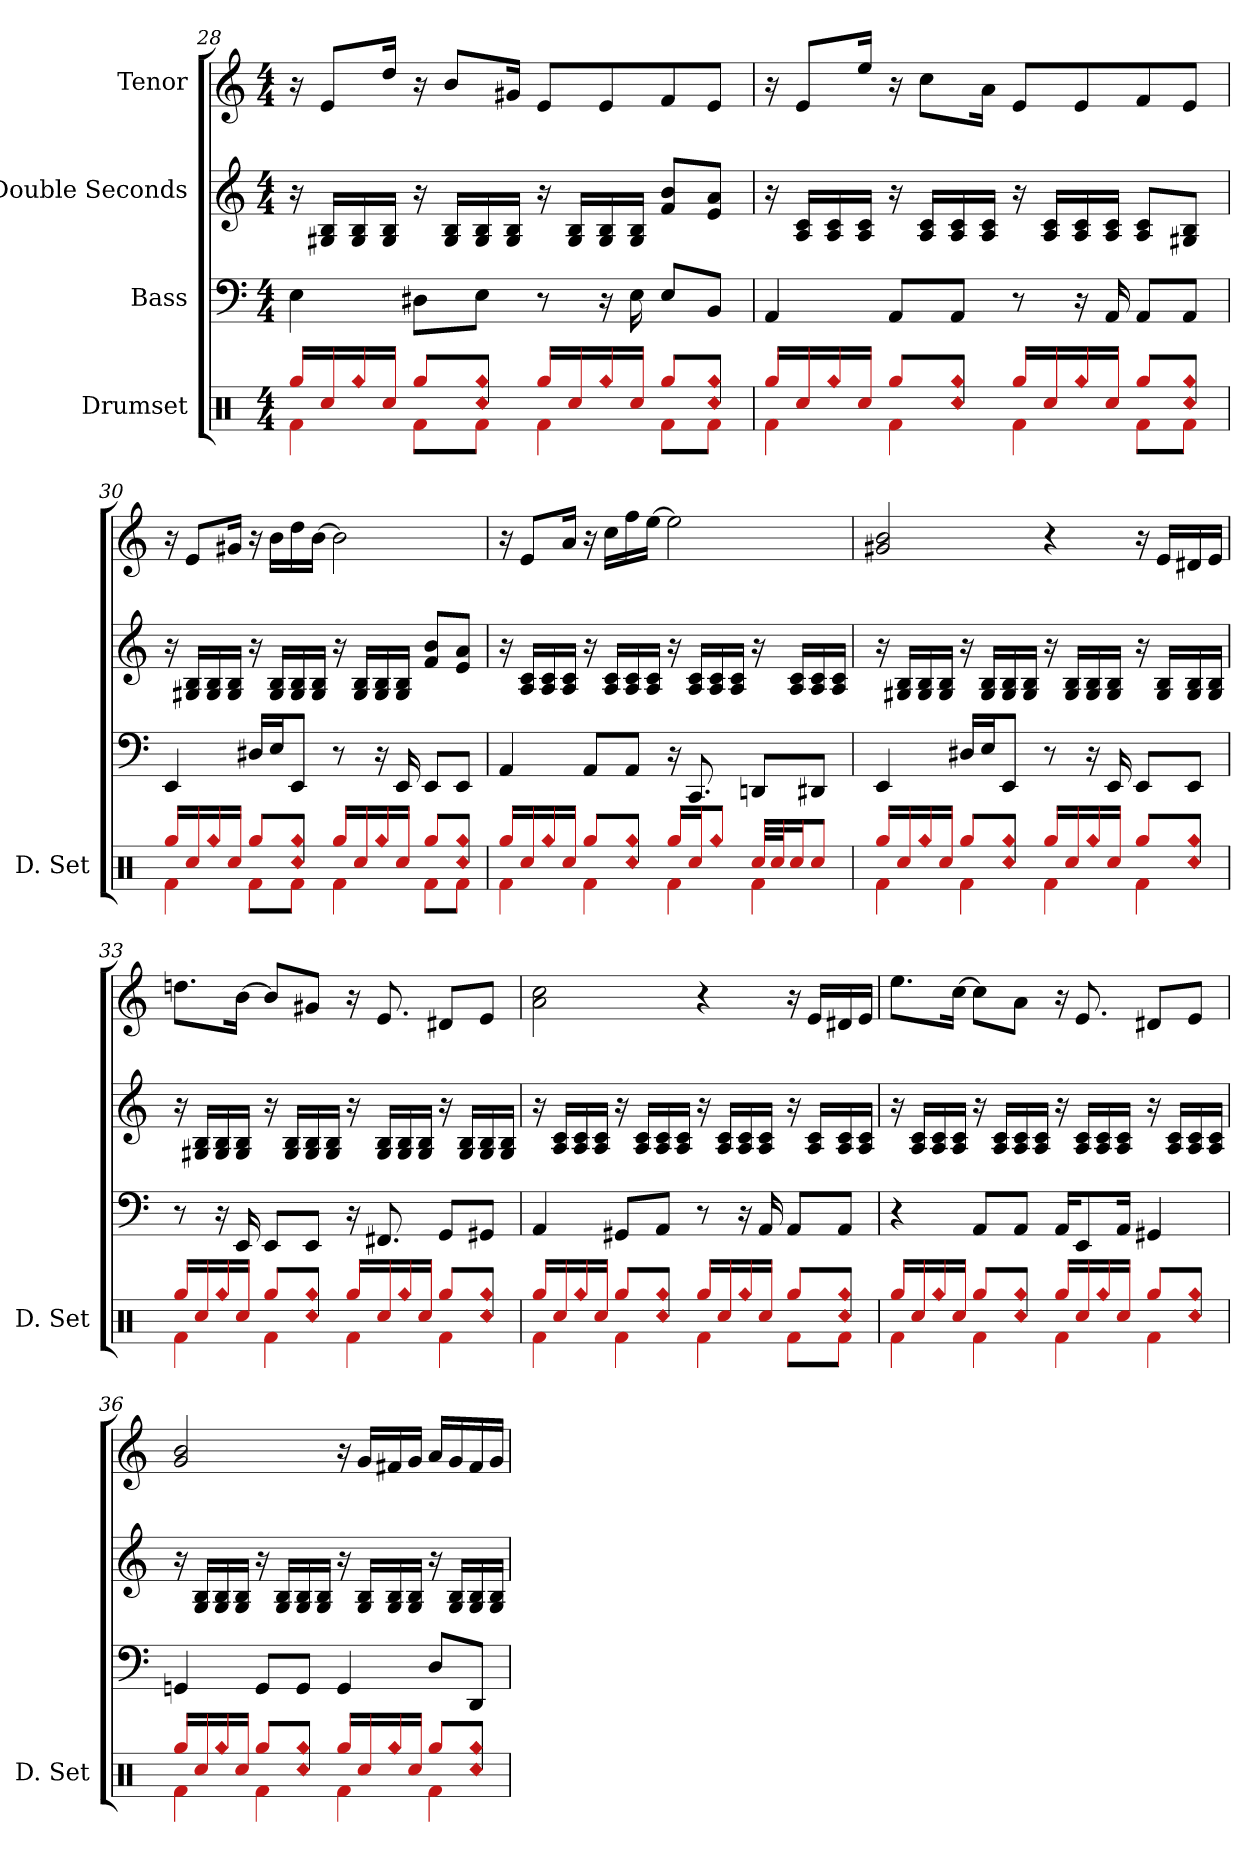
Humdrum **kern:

**kern	**kern	**kern	**kern
*part4	*part3	*part2	*part1
*staff4	*staff3	*staff2	*staff1
*I"Drumset	*I"Bass	*I"Double Seconds	*I"Tenor
*I'D. Set	*	*	*
!!LO:LB:g=z
*clefX	*clefF4	*clefG2	*clefG2
*	*ITrd7c12	*	*
*k[]	*k[]	*k[]	*k[]
*M4/4	*M4/4	*M4/4	*M4/4
=28	=28	=28	=28
*^	*	*	*
16ggi/LL	4fi\	4EEj\	16r	16r
16ccj/	.	.	16G#Xj/ 16Bi/LL	8ej/L
!LO:N:head=diamond	!	!	!	!
16ggi/	.	.	16G#j/ 16Bi/	.
16ccj/JJ	.	.	16G#j/ 16Bi/JJ	16ddj/Jk
8ggi/L	8fi\L	8DD#Xi\L	16r	16r
.	.	.	16G#j/ 16Bi/LL	8bi/L
!LO:N:n=1:head=diamond	!	!	!	!
!LO:N:n=2:head=diamond	!	!	!	!
8ccj/ 8ggi/J	8fi\J	8EEj\J	16G#j/ 16Bi/	.
.	.	.	16G#j/ 16Bi/JJ	16g#Xj/Jk
16ggi/LL	4fi\	8r	16r	8ej/L
16ccj/	.	.	16G#j/ 16Bi/LL	.
!LO:N:head=diamond	!	!	!	!
16ggi/	.	16r	16G#j/ 16Bi/	8ej/
16ccj/JJ	.	16EEj\	16G#j/ 16Bi/JJ	.
8ggi/L	8fi\L	8EEj/L	8fi/ 8bi/L	8fi/
!LO:N:n=1:head=diamond	!	!	!	!
!LO:N:n=2:head=diamond	!	!	!	!
8ccj/ 8ggi/J	8fi\J	8BBBi/J	8ej/ 8ai/J	8ej/J
=29	=29	=29	=29	=29
16ggi/LL	4fi\	4AAAi/	16r	16r
16ccj/	.	.	16Ai/ 16cj/LL	8ej/L
!LO:N:head=diamond	!	!	!	!
16ggi/	.	.	16Ai/ 16cj/	.
16ccj/JJ	.	.	16Ai/ 16cj/JJ	16eej/Jk
8ggi/L	4fi\	8AAAi/L	16r	16r
.	.	.	16Ai/ 16cj/LL	8ccj\L
!LO:N:n=1:head=diamond	!	!	!	!
!LO:N:n=2:head=diamond	!	!	!	!
8ccj/ 8ggi/J	.	8AAAi/J	16Ai/ 16cj/	.
.	.	.	16Ai/ 16cj/JJ	16ai\Jk
16ggi/LL	4fi\	8r	16r	8ej/L
16ccj/	.	.	16Ai/ 16cj/LL	.
!LO:N:head=diamond	!	!	!	!
16ggi/	.	16r	16Ai/ 16cj/	8ej/
16ccj/JJ	.	16AAAi/	16Ai/ 16cj/JJ	.
8ggi/L	8fi\L	8AAAi/L	8Ai/ 8cj/L	8fi/
!LO:N:n=1:head=diamond	!	!	!	!
!LO:N:n=2:head=diamond	!	!	!	!
8ccj/ 8ggi/J	8fi\J	8AAAi/J	8G#Xj/ 8Bi/J	8ej/J
!!LO:LB:g=z
=30	=30	=30	=30	=30
16ggi/LL	4fi\	4EEEj/	16r	16r
16ccj/	.	.	16G#Xj/ 16Bi/LL	8ej/L
!LO:N:head=diamond	!	!	!	!
16ggi/	.	.	16G#j/ 16Bi/	.
16ccj/JJ	.	.	16G#j/ 16Bi/JJ	16g#Xj/Jk
8ggi/L	8fi\L	16DD#Xi/LL	16r	16r
.	.	16EEj/J	16G#j/ 16Bi/LL	16bi\LL
!LO:N:n=1:head=diamond	!	!	!	!
!LO:N:n=2:head=diamond	!	!	!	!
8ccj/ 8ggi/J	8fi\J	8EEEj/J	16G#j/ 16Bi/	16ddj\
.	.	.	16G#j/ 16Bi/JJ	[16bi\JJ
16ggi/LL	4fi\	8r	16r	2bi\]
16ccj/	.	.	16G#j/ 16Bi/LL	.
!LO:N:head=diamond	!	!	!	!
16ggi/	.	16r	16G#j/ 16Bi/	.
16ccj/JJ	.	16EEEj/	16G#j/ 16Bi/JJ	.
8ggi/L	8fi\L	8EEEj/L	8fi/ 8bi/L	.
!LO:N:n=1:head=diamond	!	!	!	!
!LO:N:n=2:head=diamond	!	!	!	!
8ccj/ 8ggi/J	8fi\J	8EEEj/J	8ej/ 8ai/J	.
=31	=31	=31	=31	=31
16ggi/LL	4fi\	4AAAi/	16r	16r
16ccj/	.	.	16Ai/ 16cj/LL	8ej/L
!LO:N:head=diamond	!	!	!	!
16ggi/	.	.	16Ai/ 16cj/	.
16ccj/JJ	.	.	16Ai/ 16cj/JJ	16ai/Jk
8ggi/L	4fi\	8AAAi/L	16r	16r
.	.	.	16Ai/ 16cj/LL	16ccj\LL
!LO:N:n=1:head=diamond	!	!	!	!
!LO:N:n=2:head=diamond	!	!	!	!
8ccj/ 8ggi/J	.	8AAAi/J	16Ai/ 16cj/	16ffi\
.	.	.	16Ai/ 16cj/JJ	[16eej\JJ
16ggi/LL	4fi\	16r	16r	2eej\]
16ccj/J	.	8.CCCj/	16Ai/ 16cj/LL	.
!LO:N:head=diamond	!	!	!	!
8ggi/J	.	.	16Ai/ 16cj/	.
.	.	.	16Ai/ 16cj/JJ	.
32ccj/LLL	4fi\	8DDDnj/L	16r	.
32ccj/J	.	.	.	.
16ccj/J	.	.	16Ai/ 16cj/LL	.
8ccj/J	.	8DDD#Xi/J	16Ai/ 16cj/	.
.	.	.	16Ai/ 16cj/JJ	.
!!LO:LB:g=z
=32	=32	=32	=32	=32
16ggi/LL	4fi\	4EEEj/	16r	2g#Xj/ 2bi/
16ccj/	.	.	16G#Xj/ 16Bi/LL	.
!LO:N:head=diamond	!	!	!	!
16ggi/	.	.	16G#j/ 16Bi/	.
16ccj/JJ	.	.	16G#j/ 16Bi/JJ	.
8ggi/L	4fi\	16DD#Xi/LL	16r	.
.	.	16EEj/J	16G#j/ 16Bi/LL	.
!LO:N:n=1:head=diamond	!	!	!	!
!LO:N:n=2:head=diamond	!	!	!	!
8ccj/ 8ggi/J	.	8EEEj/J	16G#j/ 16Bi/	.
.	.	.	16G#j/ 16Bi/JJ	.
16ggi/LL	4fi\	8r	16r	4r
16ccj/	.	.	16G#j/ 16Bi/LL	.
!LO:N:head=diamond	!	!	!	!
16ggi/	.	16r	16G#j/ 16Bi/	.
16ccj/JJ	.	16EEEj/	16G#j/ 16Bi/JJ	.
8ggi/L	4fi\	8EEEj/L	16r	16r
.	.	.	16G#j/ 16Bi/LL	16ej/LL
!LO:N:n=1:head=diamond	!	!	!	!
!LO:N:n=2:head=diamond	!	!	!	!
8ccj/ 8ggi/J	.	8EEEj/J	16G#j/ 16Bi/	16d#Xi/
.	.	.	16G#j/ 16Bi/JJ	16ej/JJ
=33	=33	=33	=33	=33
16ggi/LL	4fi\	8r	16r	8.ddnj\L
16ccj/	.	.	16G#Xj/ 16Bi/LL	.
!LO:N:head=diamond	!	!	!	!
16ggi/	.	16r	16G#j/ 16Bi/	.
16ccj/JJ	.	16EEEj/	16G#j/ 16Bi/JJ	[16bi\Jk
8ggi/L	4fi\	8EEEj/L	16r	8bi/L]
.	.	.	16G#j/ 16Bi/LL	.
!LO:N:n=1:head=diamond	!	!	!	!
!LO:N:n=2:head=diamond	!	!	!	!
8ccj/ 8ggi/J	.	8EEEj/J	16G#j/ 16Bi/	8g#Xj/J
.	.	.	16G#j/ 16Bi/JJ	.
16ggi/LL	4fi\	16r	16r	16r
16ccj/	.	8.FFF#Xj/	16G#j/ 16Bi/LL	8.ej/
!LO:N:head=diamond	!	!	!	!
16ggi/	.	.	16G#j/ 16Bi/	.
16ccj/JJ	.	.	16G#j/ 16Bi/JJ	.
8ggi/L	4fi\	8GGGi/L	16r	8d#Xi/L
.	.	.	16G#j/ 16Bi/LL	.
!LO:N:n=1:head=diamond	!	!	!	!
!LO:N:n=2:head=diamond	!	!	!	!
8ccj/ 8ggi/J	.	8GGG#Xj/J	16G#j/ 16Bi/	8ej/J
.	.	.	16G#j/ 16Bi/JJ	.
!!LO:LB:g=z
=34	=34	=34	=34	=34
16ggi/LL	4fi\	4AAAi/	16r	2ai\ 2ccj\
16ccj/	.	.	16Ai/ 16cj/LL	.
!LO:N:head=diamond	!	!	!	!
16ggi/	.	.	16Ai/ 16cj/	.
16ccj/JJ	.	.	16Ai/ 16cj/JJ	.
8ggi/L	4fi\	8GGG#Xj/L	16r	.
.	.	.	16Ai/ 16cj/LL	.
!LO:N:n=1:head=diamond	!	!	!	!
!LO:N:n=2:head=diamond	!	!	!	!
8ccj/ 8ggi/J	.	8AAAi/J	16Ai/ 16cj/	.
.	.	.	16Ai/ 16cj/JJ	.
16ggi/LL	4fi\	8r	16r	4r
16ccj/	.	.	16Ai/ 16cj/LL	.
!LO:N:head=diamond	!	!	!	!
16ggi/	.	16r	16Ai/ 16cj/	.
16ccj/JJ	.	16AAAi/	16Ai/ 16cj/JJ	.
8ggi/L	8fi\L	8AAAi/L	16r	16r
.	.	.	16Ai/ 16cj/LL	16ej/LL
!LO:N:n=1:head=diamond	!	!	!	!
!LO:N:n=2:head=diamond	!	!	!	!
8ccj/ 8ggi/J	8fi\J	8AAAi/J	16Ai/ 16cj/	16d#Xi/
.	.	.	16Ai/ 16cj/JJ	16ej/JJ
=35	=35	=35	=35	=35
16ggi/LL	4fi\	4r	16r	8.eej\L
16ccj/	.	.	16Ai/ 16cj/LL	.
!LO:N:head=diamond	!	!	!	!
16ggi/	.	.	16Ai/ 16cj/	.
16ccj/JJ	.	.	16Ai/ 16cj/JJ	[16ccj\Jk
8ggi/L	4fi\	8AAAi/L	16r	8ccj\L]
.	.	.	16Ai/ 16cj/LL	.
!LO:N:n=1:head=diamond	!	!	!	!
!LO:N:n=2:head=diamond	!	!	!	!
8ccj/ 8ggi/J	.	8AAAi/J	16Ai/ 16cj/	8ai\J
.	.	.	16Ai/ 16cj/JJ	.
16ggi/LL	4fi\	16AAAi/KL	16r	16r
16ccj/	.	8EEEj/	16Ai/ 16cj/LL	8.ej/
!LO:N:head=diamond	!	!	!	!
16ggi/	.	.	16Ai/ 16cj/	.
16ccj/JJ	.	16AAAi/Jk	16Ai/ 16cj/JJ	.
8ggi/L	4fi\	4GGG#Xj/	16r	8d#Xi/L
.	.	.	16Ai/ 16cj/LL	.
!LO:N:n=1:head=diamond	!	!	!	!
!LO:N:n=2:head=diamond	!	!	!	!
8ccj/ 8ggi/J	.	.	16Ai/ 16cj/	8ej/J
.	.	.	16Ai/ 16cj/JJ	.
!!LO:LB:g=z
=36	=36	=36	=36	=36
16ggi/LL	4fi\	4GGGni/	16r	2gi/ 2bi/
16ccj/	.	.	16Gi/ 16Bi/LL	.
!LO:N:head=diamond	!	!	!	!
16ggi/	.	.	16Gi/ 16Bi/	.
16ccj/JJ	.	.	16Gi/ 16Bi/JJ	.
8ggi/L	4fi\	8GGGi/L	16r	.
.	.	.	16Gi/ 16Bi/LL	.
!LO:N:n=1:head=diamond	!	!	!	!
!LO:N:n=2:head=diamond	!	!	!	!
8ccj/ 8ggi/J	.	8GGGi/J	16Gi/ 16Bi/	.
.	.	.	16Gi/ 16Bi/JJ	.
16ggi/LL	4fi\	4GGGi/	16r	16r
16ccj/	.	.	16Gi/ 16Bi/LL	16gi/LL
!LO:N:head=diamond	!	!	!	!
16ggi/	.	.	16Gi/ 16Bi/	16f#Xj/
16ccj/JJ	.	.	16Gi/ 16Bi/JJ	16gi/JJ
8ggi/L	4fi\	8DDj/L	16r	16ai/LL
.	.	.	16Gi/ 16Bi/LL	16gi/
!LO:N:n=1:head=diamond	!	!	!	!
!LO:N:n=2:head=diamond	!	!	!	!
8ccj/ 8ggi/J	.	8DDDj/J	16Gi/ 16Bi/	16f#j/
.	.	.	16Gi/ 16Bi/JJ	16gi/JJ
*v	*v	*	*	*
=	=	=	=
*-	*-	*-	*-
